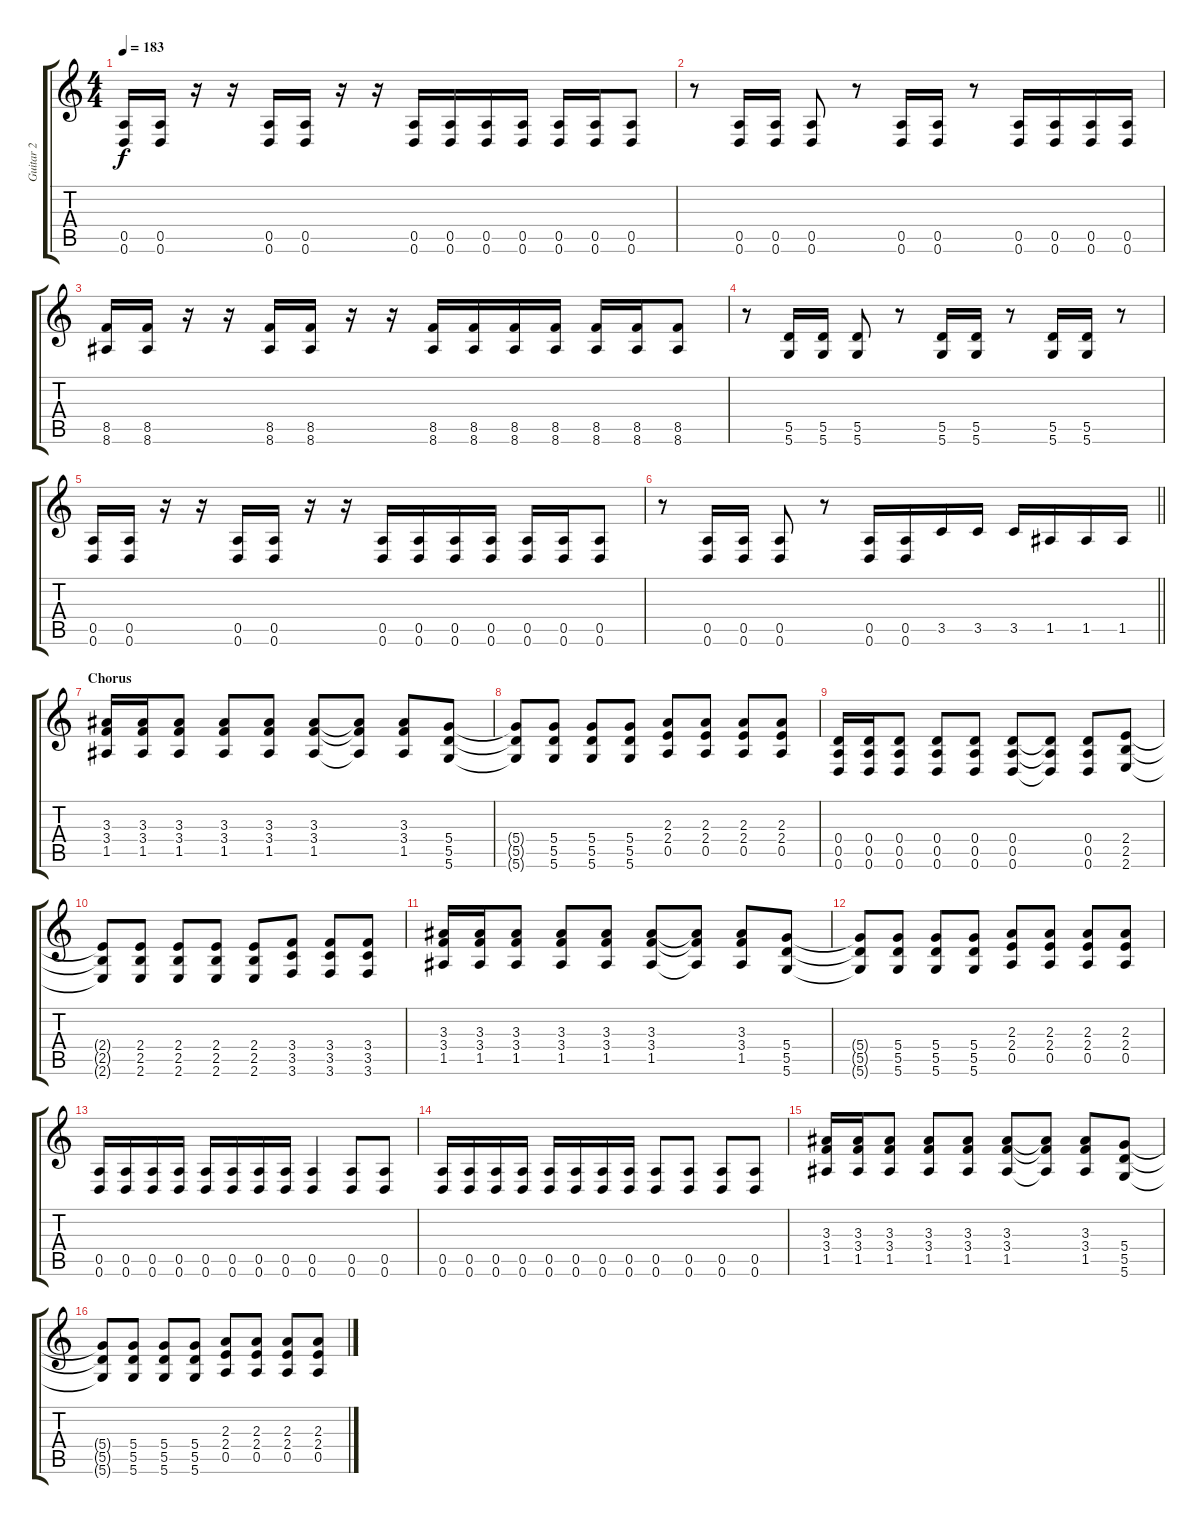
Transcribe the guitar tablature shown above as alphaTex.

\track ("Guitar 2" "Guitar 2") {instrument overdrivenguitar}
\staff {score tabs}
\tuning (E4 B3 G3 D3 A2 D2) {hide}
\ts (4 4)
\tempo 183
\clef g2
\ks c
(0.5 0.6).16{dy f} (0.5 0.6).16 r.16 r.16 (0.5 0.6).16 (0.5 0.6).16 r.16 r.16 (0.5 0.6).16 (0.5 0.6).16 (0.5 0.6).16 (0.5 0.6).16 (0.5 0.6).16 (0.5 0.6).16 (0.5 0.6).8 |
r.8 (0.5 0.6).16 (0.5 0.6).16 (0.5 0.6).8 r.8 (0.5 0.6).16 (0.5 0.6).16 r.8 (0.5 0.6).16 (0.5 0.6).16 (0.5 0.6).16 (0.5 0.6).16 |
(8.5 8.6).16 (8.5 8.6).16 r.16 r.16 (8.5 8.6).16 (8.5 8.6).16 r.16 r.16 (8.5 8.6).16 (8.5 8.6).16 (8.5 8.6).16 (8.5 8.6).16 (8.5 8.6).16 (8.5 8.6).16 (8.5 8.6).8 |
r.8 (5.5 5.6).16 (5.5 5.6).16 (5.5 5.6).8 r.8 (5.5 5.6).16 (5.5 5.6).16 r.8 (5.5 5.6).16 (5.5 5.6).16 r.8 |
(0.5 0.6).16 (0.5 0.6).16 r.16 r.16 (0.5 0.6).16 (0.5 0.6).16 r.16 r.16 (0.5 0.6).16 (0.5 0.6).16 (0.5 0.6).16 (0.5 0.6).16 (0.5 0.6).16 (0.5 0.6).16 (0.5 0.6).8 |
\barLineRight lightlight
r.8 (0.5 0.6).16 (0.5 0.6).16 (0.5 0.6).8 r.8 (0.5 0.6).16 (0.5 0.6).16 3.5.16 3.5.16 3.5.16 1.5.16 1.5.16 1.5.16 |
\section ("" "Chorus")
(3.3 3.4 1.5).16 (3.3 3.4 1.5).16 (3.3 3.4 1.5).8 (3.3 3.4 1.5).8 (3.3 3.4 1.5).8 (3.3 3.4 1.5).8 (3.3{t} 3.4{t} 1.5{t}).8 (3.3 3.4 1.5).8 (5.4 5.5 5.6).8 |
(5.4{t} 5.5{t} 5.6{t}).8 (5.4 5.5 5.6).8 (5.4 5.5 5.6).8 (5.4 5.5 5.6).8 (2.3 2.4 0.5).8 (2.3 2.4 0.5).8 (2.3 2.4 0.5).8 (2.3 2.4 0.5).8 |
(0.4 0.5 0.6).16 (0.4 0.5 0.6).16 (0.4 0.5 0.6).8 (0.4 0.5 0.6).8 (0.4 0.5 0.6).8 (0.4 0.5 0.6).8 (0.4{t} 0.5{t} 0.6{t}).8 (0.4 0.5 0.6).8 (2.4 2.5 2.6).8 |
(2.4{t} 2.5{t} 2.6{t}).8 (2.4 2.5 2.6).8 (2.4 2.5 2.6).8 (2.4 2.5 2.6).8 (2.4 2.5 2.6).8 (3.4 3.5 3.6).8 (3.4 3.5 3.6).8 (3.4 3.5 3.6).8 |
(3.3 3.4 1.5).16 (3.3 3.4 1.5).16 (3.3 3.4 1.5).8 (3.3 3.4 1.5).8 (3.3 3.4 1.5).8 (3.3 3.4 1.5).8 (3.3{t} 3.4{t} 1.5{t}).8 (3.3 3.4 1.5).8 (5.4 5.5 5.6).8 |
(5.4{t} 5.5{t} 5.6{t}).8 (5.4 5.5 5.6).8 (5.4 5.5 5.6).8 (5.4 5.5 5.6).8 (2.3 2.4 0.5).8 (2.3 2.4 0.5).8 (2.3 2.4 0.5).8 (2.3 2.4 0.5).8 |
(0.5 0.6).16 (0.5 0.6).16 (0.5 0.6).16 (0.5 0.6).16 (0.5 0.6).16 (0.5 0.6).16 (0.5 0.6).16 (0.5 0.6).16 (0.5 0.6).4 (0.5 0.6).8 (0.5 0.6).8 |
(0.5 0.6).16 (0.5 0.6).16 (0.5 0.6).16 (0.5 0.6).16 (0.5 0.6).16 (0.5 0.6).16 (0.5 0.6).16 (0.5 0.6).16 (0.5 0.6).8 (0.5 0.6).8 (0.5 0.6).8 (0.5 0.6).8 |
(3.3 3.4 1.5).16 (3.3 3.4 1.5).16 (3.3 3.4 1.5).8 (3.3 3.4 1.5).8 (3.3 3.4 1.5).8 (3.3 3.4 1.5).8 (3.3{t} 3.4{t} 1.5{t}).8 (3.3 3.4 1.5).8 (5.4 5.5 5.6).8 |
(5.4{t} 5.5{t} 5.6{t}).8 (5.4 5.5 5.6).8 (5.4 5.5 5.6).8 (5.4 5.5 5.6).8 (2.3 2.4 0.5).8 (2.3 2.4 0.5).8 (2.3 2.4 0.5).8 (2.3 2.4 0.5).8
